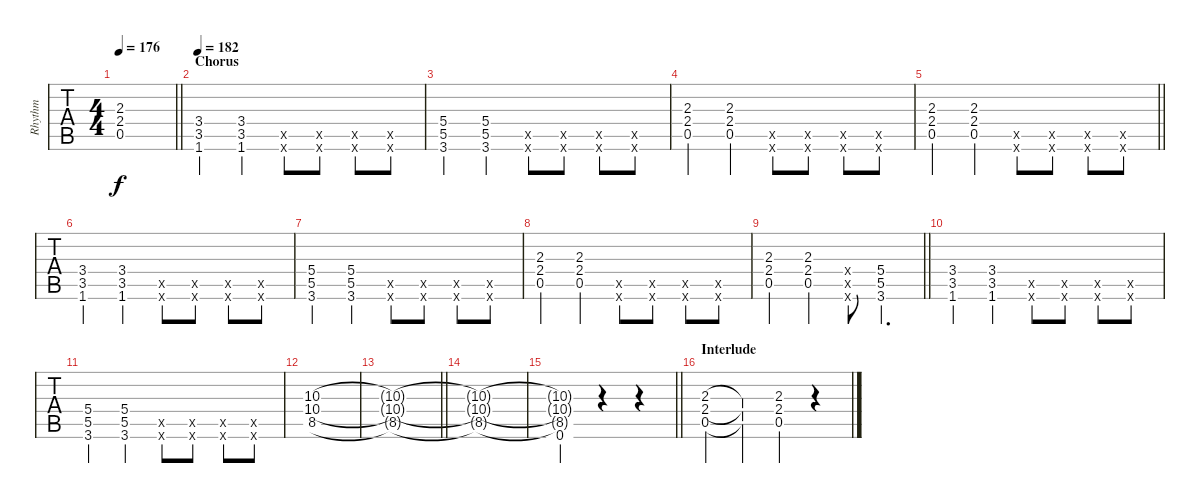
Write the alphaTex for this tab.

\track ("Rhythm" "Rhythm") {instrument overdrivenguitar}
\staff {tabs}
\tuning (E4 B3 G3 D3 A2 E2) {hide}
\ts (4 4)
\tempo 176
\clef g2
\barLineRight lightlight
\ks c
(2.3{t} 2.4{t} 0.5{t}).1{dy f} |
\section ("" "Chorus")
\tempo 182
(3.4 3.5 1.6).4 (3.4 3.5 1.6).4 (0.5{x} 1.6{x}).8 (0.5{x} 1.6{x}).8 (0.5{x} 0.6{x}).8 (0.5{x} 0.6{x}).8 |
(5.4 5.5 3.6).4 (5.4 5.5 3.6).4 (0.5{x} 1.6{x}).8 (0.5{x} 1.6{x}).8 (0.5{x} 0.6{x}).8 (0.5{x} 0.6{x}).8 |
(2.3 2.4 0.5).4 (2.3 2.4 0.5).4 (0.5{x} 1.6{x}).8 (0.5{x} 1.6{x}).8 (0.5{x} 0.6{x}).8 (0.5{x} 0.6{x}).8 |
\barLineRight lightlight
(2.3 2.4 0.5).4 (2.3 2.4 0.5).4 (0.5{x} 1.6{x}).8 (0.5{x} 1.6{x}).8 (0.5{x} 0.6{x}).8 (0.5{x} 0.6{x}).8 |
(3.4 3.5 1.6).4 (3.4 3.5 1.6).4 (0.5{x} 1.6{x}).8 (0.5{x} 1.6{x}).8 (0.5{x} 0.6{x}).8 (0.5{x} 0.6{x}).8 |
(5.4 5.5 3.6).4 (5.4 5.5 3.6).4 (0.5{x} 1.6{x}).8 (0.5{x} 1.6{x}).8 (0.5{x} 0.6{x}).8 (0.5{x} 0.6{x}).8 |
(2.3 2.4 0.5).4 (2.3 2.4 0.5).4 (0.5{x} 1.6{x}).8 (0.5{x} 1.6{x}).8 (0.5{x} 0.6{x}).8 (0.5{x} 0.6{x}).8 |
\barLineRight lightlight
(2.3 2.4 0.5).4 (2.3 2.4 0.5).4 (0.4{x} 0.5{x} 1.6{x}).8 (5.4 5.5 3.6).4{d} |
(3.4 3.5 1.6).4 (3.4 3.5 1.6).4 (0.5{x} 1.6{x}).8 (0.5{x} 1.6{x}).8 (0.5{x} 0.6{x}).8 (0.5{x} 0.6{x}).8 |
(5.4 5.5 3.6).4 (5.4 5.5 3.6).4 (0.5{x} 1.6{x}).8 (0.5{x} 1.6{x}).8 (0.5{x} 0.6{x}).8 (0.5{x} 0.6{x}).8 |
(10.3 10.4 8.5).1 |
\barLineRight lightlight
(10.3{t} 10.4{t} 8.5{t}).1 |
(10.3{t} 10.4{t} 8.5{t}).1 |
\barLineRight lightlight
(10.3{t} 10.4{t} 8.5{t} 0.6).2 r.4 r.4 |
\section ("" "Interlude")
(2.3 2.4 0.5).4 (2.3{t} 2.4{t} 0.5{t}).4 (2.3 2.4 0.5).4 r.4
